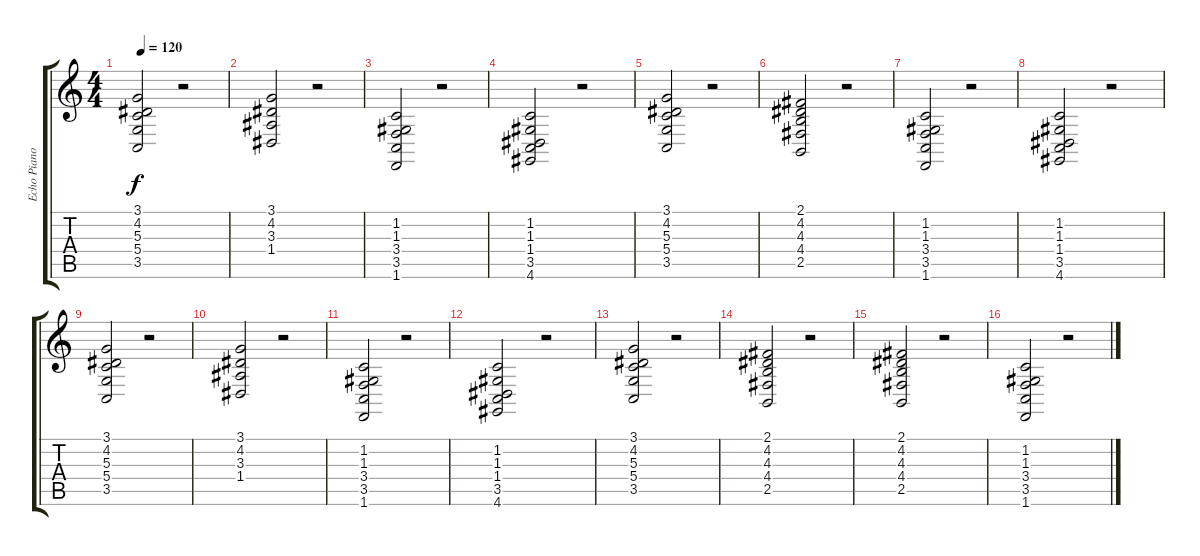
\track ("Echo Piano" "Echo Piano") {instrument pad4choir}
\staff {score tabs}
\tuning (E4 B3 G3 D3 A2 E2) {hide}
\ts (4 4)
\tempo 120
\clef g2
\ks c
(3.1 4.2 5.3 5.4 3.5).2{dy f} r.2 |
(3.1 4.2 3.3 1.4).2 r.2 |
(1.2 1.3 3.4 3.5 1.6).2 r.2 |
(1.2 1.3 1.4 3.5 4.6).2 r.2 |
(3.1 4.2 5.3 5.4 3.5).2 r.2 |
(2.1 4.2 4.3 4.4 2.5).2 r.2 |
(1.2 1.3 3.4 3.5 1.6).2 r.2 |
(1.2 1.3 1.4 3.5 4.6).2 r.2 |
(3.1 4.2 5.3 5.4 3.5).2 r.2 |
(3.1 4.2 3.3 1.4).2 r.2 |
(1.2 1.3 3.4 3.5 1.6).2 r.2 |
(1.2 1.3 1.4 3.5 4.6).2 r.2 |
(3.1 4.2 5.3 5.4 3.5).2 r.2 |
(2.1 4.2 4.3 4.4 2.5).2 r.2 |
(2.1 4.2 4.3 4.4 2.5).2 r.2 |
(1.2 1.3 3.4 3.5 1.6).2 r.2
